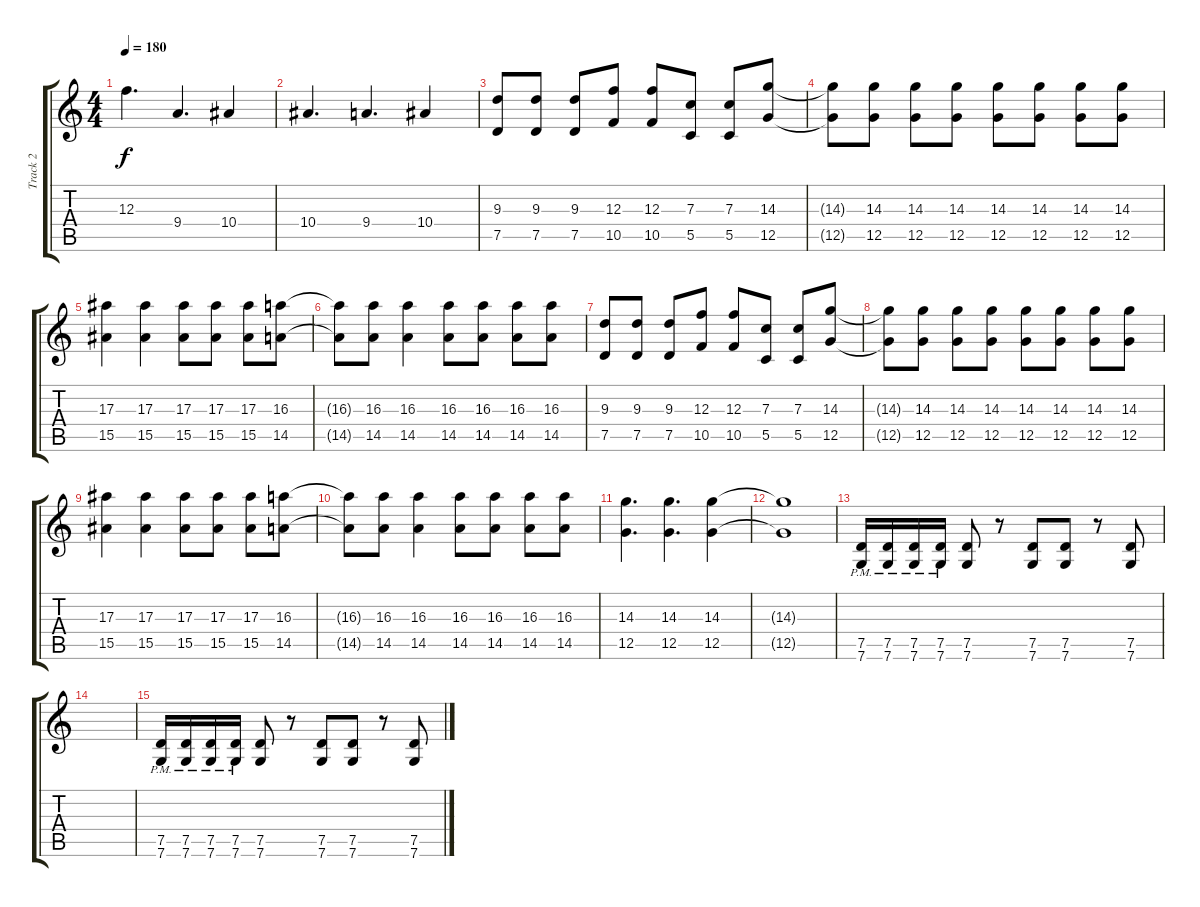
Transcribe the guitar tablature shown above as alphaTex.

\track ("Track 2" "Track 2") {instrument distortionguitar}
\staff {score tabs}
\tuning (D4 A3 F3 C3 G2 C2) {hide}
\ts (4 4)
\tempo 180
\clef g2
\ks c
12.3.4{d dy f} 9.4.4{d} 10.4.4 |
10.4.4{d} 9.4.4{d} 10.4.4 |
(9.3 7.5).8 (9.3 7.5).8 (9.3 7.5).8 (12.3 10.5).8 (12.3 10.5).8 (7.3 5.5).8 (7.3 5.5).8 (14.3 12.5).8 |
(14.3{t} 12.5{t}).8 (14.3 12.5).8 (14.3 12.5).8 (14.3 12.5).8 (14.3 12.5).8 (14.3 12.5).8 (14.3 12.5).8 (14.3 12.5).8 |
(17.3 15.5).4 (17.3 15.5).4 (17.3 15.5).8 (17.3 15.5).8 (17.3 15.5).8 (16.3 14.5).8 |
(16.3{t} 14.5{t}).8 (16.3 14.5).8 (16.3 14.5).4 (16.3 14.5).8 (16.3 14.5).8 (16.3 14.5).8 (16.3 14.5).8 |
(9.3 7.5).8 (9.3 7.5).8 (9.3 7.5).8 (12.3 10.5).8 (12.3 10.5).8 (7.3 5.5).8 (7.3 5.5).8 (14.3 12.5).8 |
(14.3{t} 12.5{t}).8 (14.3 12.5).8 (14.3 12.5).8 (14.3 12.5).8 (14.3 12.5).8 (14.3 12.5).8 (14.3 12.5).8 (14.3 12.5).8 |
(17.3 15.5).4 (17.3 15.5).4 (17.3 15.5).8 (17.3 15.5).8 (17.3 15.5).8 (16.3 14.5).8 |
(16.3{t} 14.5{t}).8 (16.3 14.5).8 (16.3 14.5).4 (16.3 14.5).8 (16.3 14.5).8 (16.3 14.5).8 (16.3 14.5).8 |
(14.3 12.5).4{d} (14.3 12.5).4{d} (14.3 12.5).4 |
(14.3{t} 12.5{t}).1 |
(7.5{pm} 7.6{pm}).16 (7.5{pm} 7.6{pm}).16 (7.5{pm} 7.6{pm}).16 (7.5{pm} 7.6{pm}).16 (7.5 7.6).8 r.8 (7.5 7.6).8 (7.5 7.6).8 r.8 (7.5 7.6).8 |
|
(7.5{pm} 7.6{pm}).16 (7.5{pm} 7.6{pm}).16 (7.5{pm} 7.6{pm}).16 (7.5{pm} 7.6{pm}).16 (7.5 7.6).8 r.8 (7.5 7.6).8 (7.5 7.6).8 r.8 (7.5 7.6).8
